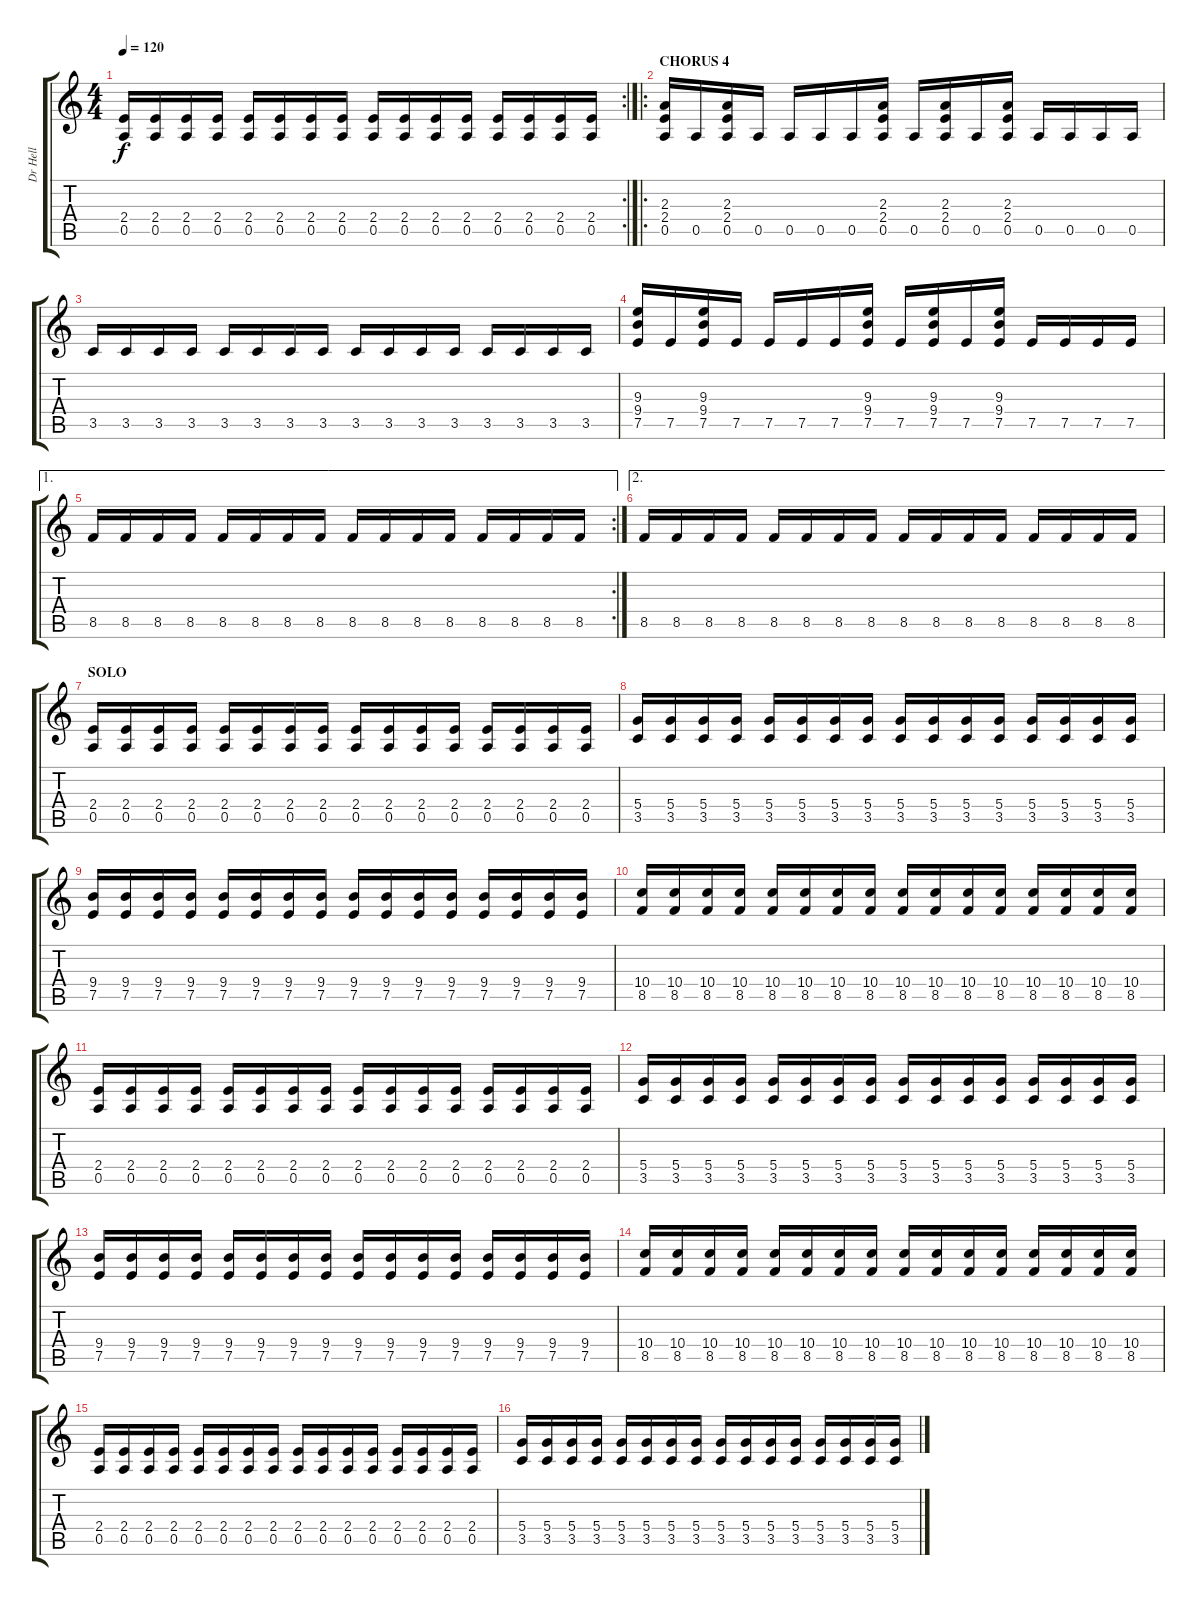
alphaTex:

\track ("Dr Hell" "Dr Hell") {instrument distortionguitar}
\staff {score tabs}
\tuning (E4 B3 G3 D3 A2 D2) {hide}
\rc 2
\ts (4 4)
\tempo 120
\clef g2
\ks c
(2.4 0.5).16{dy f} (2.4 0.5).16 (2.4 0.5).16 (2.4 0.5).16 (2.4 0.5).16 (2.4 0.5).16 (2.4 0.5).16 (2.4 0.5).16 (2.4 0.5).16 (2.4 0.5).16 (2.4 0.5).16 (2.4 0.5).16 (2.4 0.5).16 (2.4 0.5).16 (2.4 0.5).16 (2.4 0.5).16 |
\ro
\section ("" "CHORUS 4")
(2.3 2.4 0.5).16 0.5.16 (2.3 2.4 0.5).16 0.5.16 0.5.16 0.5.16 0.5.16 (2.3 2.4 0.5).16 0.5.16 (2.3 2.4 0.5).16 0.5.16 (2.3 2.4 0.5).16 0.5.16 0.5.16 0.5.16 0.5.16 |
3.5.16 3.5.16 3.5.16 3.5.16 3.5.16 3.5.16 3.5.16 3.5.16 3.5.16 3.5.16 3.5.16 3.5.16 3.5.16 3.5.16 3.5.16 3.5.16 |
(9.3 9.4 7.5).16 7.5.16 (9.3 9.4 7.5).16 7.5.16 7.5.16 7.5.16 7.5.16 (9.3 9.4 7.5).16 7.5.16 (9.3 9.4 7.5).16 7.5.16 (9.3 9.4 7.5).16 7.5.16 7.5.16 7.5.16 7.5.16 |
\ae 1
\rc 2
8.5.16 8.5.16 8.5.16 8.5.16 8.5.16 8.5.16 8.5.16 8.5.16 8.5.16 8.5.16 8.5.16 8.5.16 8.5.16 8.5.16 8.5.16 8.5.16 |
\ae 2
8.5.16 8.5.16 8.5.16 8.5.16 8.5.16 8.5.16 8.5.16 8.5.16 8.5.16 8.5.16 8.5.16 8.5.16 8.5.16 8.5.16 8.5.16 8.5.16 |
\section ("" "SOLO")
(2.4 0.5).16 (2.4 0.5).16 (2.4 0.5).16 (2.4 0.5).16 (2.4 0.5).16 (2.4 0.5).16 (2.4 0.5).16 (2.4 0.5).16 (2.4 0.5).16 (2.4 0.5).16 (2.4 0.5).16 (2.4 0.5).16 (2.4 0.5).16 (2.4 0.5).16 (2.4 0.5).16 (2.4 0.5).16 |
(5.4 3.5).16 (5.4 3.5).16 (5.4 3.5).16 (5.4 3.5).16 (5.4 3.5).16 (5.4 3.5).16 (5.4 3.5).16 (5.4 3.5).16 (5.4 3.5).16 (5.4 3.5).16 (5.4 3.5).16 (5.4 3.5).16 (5.4 3.5).16 (5.4 3.5).16 (5.4 3.5).16 (5.4 3.5).16 |
(9.4 7.5).16 (9.4 7.5).16 (9.4 7.5).16 (9.4 7.5).16 (9.4 7.5).16 (9.4 7.5).16 (9.4 7.5).16 (9.4 7.5).16 (9.4 7.5).16 (9.4 7.5).16 (9.4 7.5).16 (9.4 7.5).16 (9.4 7.5).16 (9.4 7.5).16 (9.4 7.5).16 (9.4 7.5).16 |
(10.4 8.5).16 (10.4 8.5).16 (10.4 8.5).16 (10.4 8.5).16 (10.4 8.5).16 (10.4 8.5).16 (10.4 8.5).16 (10.4 8.5).16 (10.4 8.5).16 (10.4 8.5).16 (10.4 8.5).16 (10.4 8.5).16 (10.4 8.5).16 (10.4 8.5).16 (10.4 8.5).16 (10.4 8.5).16 |
(2.4 0.5).16 (2.4 0.5).16 (2.4 0.5).16 (2.4 0.5).16 (2.4 0.5).16 (2.4 0.5).16 (2.4 0.5).16 (2.4 0.5).16 (2.4 0.5).16 (2.4 0.5).16 (2.4 0.5).16 (2.4 0.5).16 (2.4 0.5).16 (2.4 0.5).16 (2.4 0.5).16 (2.4 0.5).16 |
(5.4 3.5).16 (5.4 3.5).16 (5.4 3.5).16 (5.4 3.5).16 (5.4 3.5).16 (5.4 3.5).16 (5.4 3.5).16 (5.4 3.5).16 (5.4 3.5).16 (5.4 3.5).16 (5.4 3.5).16 (5.4 3.5).16 (5.4 3.5).16 (5.4 3.5).16 (5.4 3.5).16 (5.4 3.5).16 |
(9.4 7.5).16 (9.4 7.5).16 (9.4 7.5).16 (9.4 7.5).16 (9.4 7.5).16 (9.4 7.5).16 (9.4 7.5).16 (9.4 7.5).16 (9.4 7.5).16 (9.4 7.5).16 (9.4 7.5).16 (9.4 7.5).16 (9.4 7.5).16 (9.4 7.5).16 (9.4 7.5).16 (9.4 7.5).16 |
(10.4 8.5).16 (10.4 8.5).16 (10.4 8.5).16 (10.4 8.5).16 (10.4 8.5).16 (10.4 8.5).16 (10.4 8.5).16 (10.4 8.5).16 (10.4 8.5).16 (10.4 8.5).16 (10.4 8.5).16 (10.4 8.5).16 (10.4 8.5).16 (10.4 8.5).16 (10.4 8.5).16 (10.4 8.5).16 |
(2.4 0.5).16 (2.4 0.5).16 (2.4 0.5).16 (2.4 0.5).16 (2.4 0.5).16 (2.4 0.5).16 (2.4 0.5).16 (2.4 0.5).16 (2.4 0.5).16 (2.4 0.5).16 (2.4 0.5).16 (2.4 0.5).16 (2.4 0.5).16 (2.4 0.5).16 (2.4 0.5).16 (2.4 0.5).16 |
(5.4 3.5).16 (5.4 3.5).16 (5.4 3.5).16 (5.4 3.5).16 (5.4 3.5).16 (5.4 3.5).16 (5.4 3.5).16 (5.4 3.5).16 (5.4 3.5).16 (5.4 3.5).16 (5.4 3.5).16 (5.4 3.5).16 (5.4 3.5).16 (5.4 3.5).16 (5.4 3.5).16 (5.4 3.5).16
